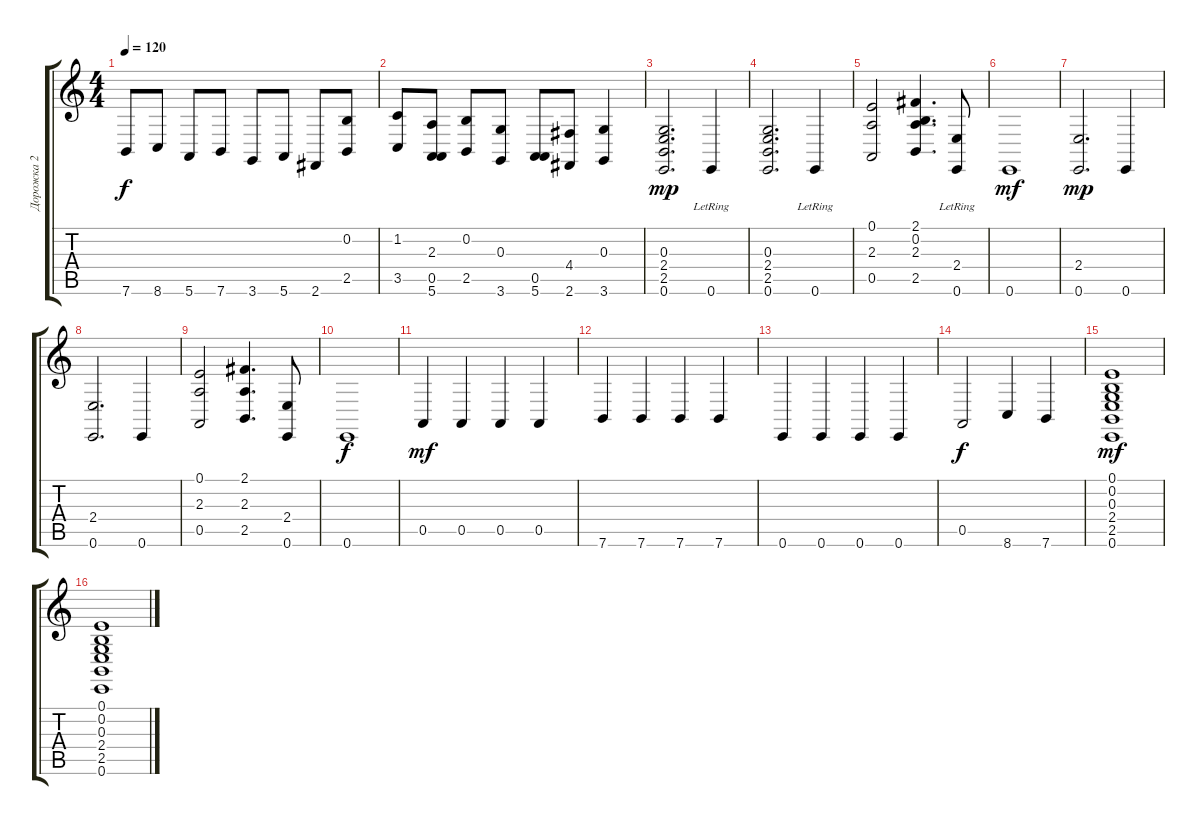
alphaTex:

\track ("Дорожка 2" "Дорожка 2") {instrument frenchhorn}
\staff {score tabs}
\tuning (E4 B3 G3 D3 A2 E2) {hide}
\ts (4 4)
\tempo 120
\clef g2
\ks c
7.6.8{dy f} 8.6.8 5.6.8 7.6.8 3.6.8 5.6.8 2.6.8 (0.2 2.5).8 |
(1.2 3.5).8 (2.3 0.5 5.6).8 (0.2 2.5).8 (0.3 3.6).8 (0.5 5.6).8 (4.4 2.6).8 (0.3 3.6).4 |
(0.3 2.4 2.5 0.6).2{d dy mp} 0.6{lr}.4 |
(0.3 2.4 2.5 0.6).2{d} 0.6{lr}.4 |
(0.1 2.3 0.5).2 (2.1 0.2 2.3 2.5).4{d} (2.4 0.6{lr}).8 |
0.6.1{dy mf} |
(2.4 0.6).2{d dy mp} 0.6.4 |
(2.4 0.6).2{d} 0.6.4 |
(0.1 2.3 0.5).2 (2.1 2.3 2.5).4{d} (2.4 0.6).8 |
0.6.1{dy f} |
0.5.4{dy mf} 0.5.4 0.5.4 0.5.4 |
7.6.4 7.6.4 7.6.4 7.6.4 |
0.6.4 0.6.4 0.6.4 0.6.4 |
0.5.2{dy f} 8.6.4 7.6.4 |
(0.1 0.2 0.3 2.4 2.5 0.6).1{dy mf} |
(0.1 0.2 0.3 2.4 2.5 0.6).1
